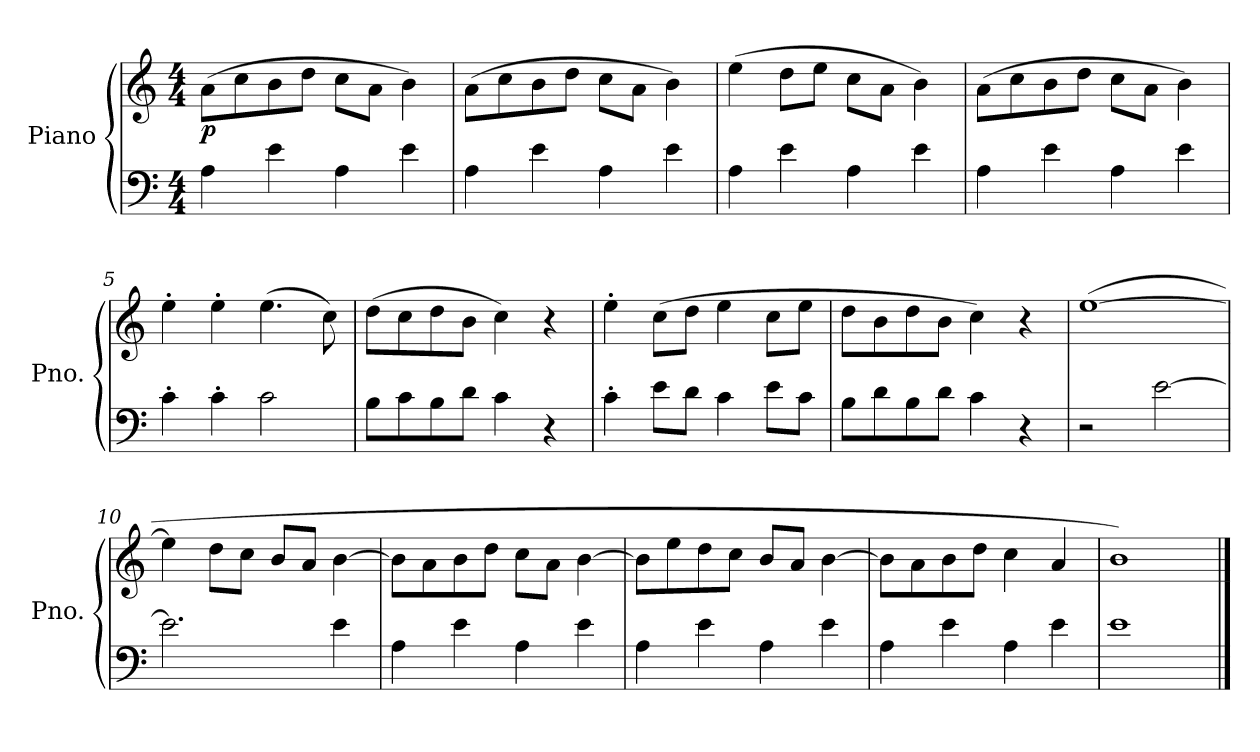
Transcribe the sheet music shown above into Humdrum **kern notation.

**kern	**kern	**dynam
*part1	*part1	*part1
*staff2	*staff1	*staff1/2
*I"Piano	*	*
*I'Pno.	*	*
*clefF4	*clefG2	*
*k[]	*k[]	*
*M4/4	*M4/4	*
*MM52	*MM52	*
=1	=1	=1
!	!	!LO:DY:b
4A\	(>8a\L	p
.	8cc\	.
4e\	8b\	.
.	8dd\J	.
4A\	8cc\L	.
.	8a\J	.
4e\	4b\)	.
=2	=2	=2
4A\	(>8a\L	.
.	8cc\	.
4e\	8b\	.
.	8dd\J	.
4A\	8cc\L	.
.	8a\J	.
4e\	4b\)	.
=3	=3	=3
4A\	(>4ee\	.
4e\	8dd\L	.
.	8ee\J	.
4A\	8cc\L	.
.	8a\J	.
4e\	4b\)	.
=4	=4	=4
4A\	(>8a\L	.
.	8cc\	.
4e\	8b\	.
.	8dd\J	.
4A\	8cc\L	.
.	8a\J	.
4e\	4b\)	.
!!LO:LB:g=z
=5	=5	=5
4c'\	4ee'\	.
4c'\	4ee'\	.
2c\	(>4.ee\	.
.	8cc\)	.
=6	=6	=6
8B\L	(>8dd\L	.
8c\	8cc\	.
8B\	8dd\	.
8d\J	8b\J	.
4c\	4cc\)	.
4r	4r	.
=7	=7	=7
4c'\	4ee'\	.
8e\L	(>8cc\L	.
8d\J	8dd\J	.
4c\	4ee\	.
8e\L	8cc\L	.
8c\J	8ee\J	.
=8	=8	=8
8B\L	8dd\L	.
8d\	8b\	.
8B\	8dd\	.
8d\J	8b\J	.
4c\	4cc\)	.
4r	4r	.
=9	=9	=9
2r	(>[1ee	.
[2e\	.	.
!!LO:LB:g=z
=10	=10	=10
2.e\]	4ee\]	.
.	8dd\L	.
.	8cc\J	.
.	8b/L	.
.	8a/J	.
4e\	[4b\	.
=11	=11	=11
4A\	8b\L]	.
.	8a\	.
4e\	8b\	.
.	8dd\J	.
4A\	8cc\L	.
.	8a\J	.
4e\	[4b\	.
=12	=12	=12
4A\	8b\L]	.
.	8ee\	.
4e\	8dd\	.
.	8cc\J	.
4A\	8b/L	.
.	8a/J	.
4e\	[4b\	.
=13	=13	=13
4A\	8b\L]	.
.	8a\	.
4e\	8b\	.
.	8dd\J	.
4A\	4cc\	.
4e\	4a/	.
=14	=14	=14
1e	1b)	.
==	==	==
*-	*-	*-
